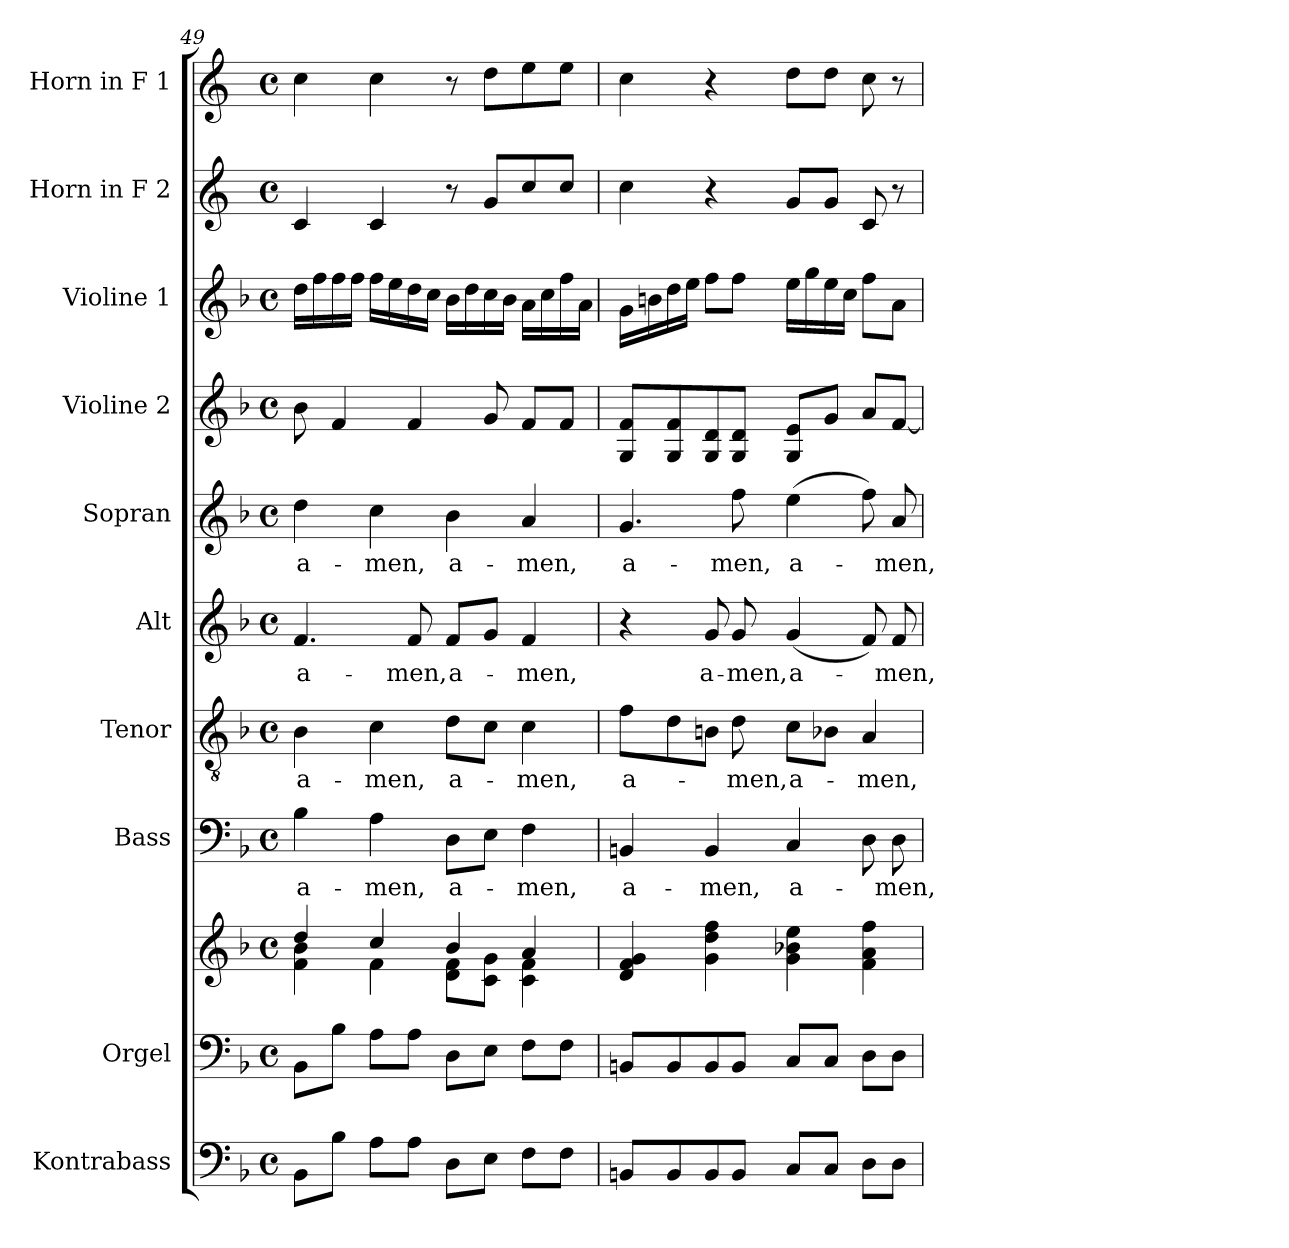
**kern	**kern	**kern	**kern	**text	**kern	**text	**kern	**text	**kern	**text	**kern	**kern	**kern	**kern
*part10	*part9	*part9	*part8	*part8	*part7	*part7	*part6	*part6	*part5	*part5	*part4	*part3	*part2	*part1
*staff11	*staff10	*staff9	*staff8	*staff8	*staff7	*staff7	*staff6	*staff6	*staff5	*staff5	*staff4	*staff3	*staff2	*staff1
*I"Kontrabass	*I"Orgel	*	*I"Bass	*	*I"Tenor	*	*I"Alt	*	*I"Sopran	*	*I"Violine 2	*I"Violine 1	*I"Horn in F 2	*I"Horn in F 1
*I'Kb.	*	*	*I'B.	*	*I'T.	*	*I'A.	*	*I'S.	*	*I'Vl. 2	*I'Vl. 1	*	*
*clefF4	*clefF4	*clefG2	*clefF4	*	*clefGv2	*	*clefG2	*	*clefG2	*	*clefG2	*clefG2	*clefG2	*clefG2
*ITrd7c12	*	*	*	*	*	*	*	*	*	*	*	*	*ITrd4c7	*ITrd4c7
*k[b-]	*k[b-]	*k[b-]	*k[b-]	*	*k[b-]	*	*k[b-]	*	*k[b-]	*	*k[b-]	*k[b-]	*k[b-]	*k[b-]
*F:	*F:	*F:	*F:	*	*F:	*	*F:	*	*F:	*	*F:	*F:	*F:	*F:
*M4/4	*M4/4	*M4/4	*M4/4	*	*M4/4	*	*M4/4	*	*M4/4	*	*M4/4	*M4/4	*M4/4	*M4/4
*met(c)	*met(c)	*met(c)	*met(c)	*	*met(c)	*	*met(c)	*	*met(c)	*	*met(c)	*met(c)	*met(c)	*met(c)
=49	=49	=49	=49	=49	=49	=49	=49	=49	=49	=49	=49	=49	=49	=49
*	*	*^	*	*	*	*	*	*	*	*	*	*	*	*
!	!	!	!	!	!LO:LY:b	!	!LO:LY:b	!	!LO:LY:b	!	!LO:LY:b	!	!	!	!
8BBB-\L	8BB-\L	4dd/	4f\ 4b-\	4B-\	a-	4B-\	a-	4.f/	a-	4dd\	a-	8b-\	16dd\LL	4F/	4f\
.	.	.	.	.	.	.	.	.	.	.	.	.	16ff\	.	.
8BB-\J	8B-\J	.	.	.	.	.	.	.	.	.	.	4f/	16ff\	.	.
.	.	.	.	.	.	.	.	.	.	.	.	.	16ff\JJ	.	.
!	!	!	!	!	!LO:LY:b	!	!LO:LY:b	!	!	!	!LO:LY:b	!	!	!	!
8AA\L	8A\L	4cc/	4f\	4A\	-men,	4c\	-men,	.	.	4cc\	-men,	.	16ff\LL	4F/	4f\
.	.	.	.	.	.	.	.	.	.	.	.	.	16ee\	.	.
!	!	!	!	!	!	!	!	!	!LO:LY:b	!	!	!	!	!	!
8AA\J	8A\J	.	.	.	.	.	.	8f/	-men,	.	.	4f/	16dd\	.	.
.	.	.	.	.	.	.	.	.	.	.	.	.	16cc\JJ	.	.
!	!	!	!	!	!LO:LY:b	!	!LO:LY:b	!	!LO:LY:b	!	!LO:LY:b	!	!	!	!
8DD\L	8D\L	4b-/	8d\ 8f\L	8D\L	a-	8d\L	a-	8f/L	a-	4b-\	a-	.	16b-\LL	8r	8r
.	.	.	.	.	.	.	.	.	.	.	.	.	16dd\	.	.
8EE\J	8E\J	.	8c\ 8g\J	8E\J	.	8c\J	.	8g/J	.	.	.	8g/	16cc\	8c/L	8g\L
.	.	.	.	.	.	.	.	.	.	.	.	.	16b-\JJ	.	.
!	!	!	!	!	!LO:LY:b	!	!LO:LY:b	!	!LO:LY:b	!	!LO:LY:b	!	!	!	!
8FF\L	8F\L	4a/	4c\ 4f\	4F\	-men,	4c\	-men,	4f/	-men,	4a/	-men,	8f/L	16a\LL	8f/	8a\
.	.	.	.	.	.	.	.	.	.	.	.	.	16cc\	.	.
8FF\J	8F\J	.	.	.	.	.	.	.	.	.	.	8f/J	16ff\	8f/J	8a\J
.	.	.	.	.	.	.	.	.	.	.	.	.	16a\JJ	.	.
*	*	*v	*v	*	*	*	*	*	*	*	*	*	*	*	*
!!LO:PB:g=z
=50	=50	=50	=50	=50	=50	=50	=50	=50	=50	=50	=50	=50	=50	=50
!	!	!	!	!LO:LY:b	!	!LO:LY:b	!	!	!	!LO:LY:b	!	!	!	!
8BBBn/L	8BBn/L	4d/ 4f/ 4g/	4BBn/	a-	8f\L	a-	4r	.	4.g/	a-	8G/ 8f/L	16g\LL	4f\	4f\
.	.	.	.	.	.	.	.	.	.	.	.	16bn\	.	.
8BBB/	8BB/	.	.	.	8d\	.	.	.	.	.	8G/ 8f/	16dd\	.	.
.	.	.	.	.	.	.	.	.	.	.	.	16ee\JJ	.	.
!	!	!	!	!LO:LY:b	!	!	!	!LO:LY:b	!	!	!	!	!	!
8BBB/	8BB/	4g\ 4dd\ 4ff\	4BB/	-men,	8Bn\J	.	8g/	a-	.	.	8G/ 8d/	8ff\L	4r	4r
!	!	!	!	!	!	!LO:LY:b	!	!LO:LY:b	!	!LO:LY:b	!	!	!	!
8BBB/J	8BB/J	.	.	.	8d\	-men,	8g/	-men,	8ff\	-men,	8G/ 8d/J	8ff\J	.	.
!	!	!	!	!LO:LY:b	!	!LO:LY:b	!	!LO:LY:b	!	!LO:LY:b	!	!	!	!
8CC/L	8C/L	4g\ 4b-X\ 4ee\	4C/	a-	8c\L	a-	(<4g/	a-	(>4ee\	a-	8G/ 8e/L	16ee\LL	8c/L	8g\L
.	.	.	.	.	.	.	.	.	.	.	.	16gg\	.	.
8CC/J	8C/J	.	.	.	8B-X\J	.	.	.	.	.	8g/J	16ee\	8c/J	8g\J
.	.	.	.	.	.	.	.	.	.	.	.	16cc\JJ	.	.
!	!	!	!	!	!	!LO:LY:b	!	!	!	!	!	!	!	!
8DD\L	8D\L	4f\ 4a\ 4ff\	8D\	.	4A/	-men,	8f/)	.	8ff\)	.	8a/L	8ff\L	8F/	8f\
!	!	!	!	!LO:LY:b	!	!	!	!LO:LY:b	!	!LO:LY:b	!	!	!	!
8DD\J	8D\J	.	8D\	-men,	.	.	8f/	-men,	8a/	-men,	[8f/J	8a\J	8r	8r
=	=	=	=	=	=	=	=	=	=	=	=	=	=	=
*-	*-	*-	*-	*-	*-	*-	*-	*-	*-	*-	*-	*-	*-	*-
